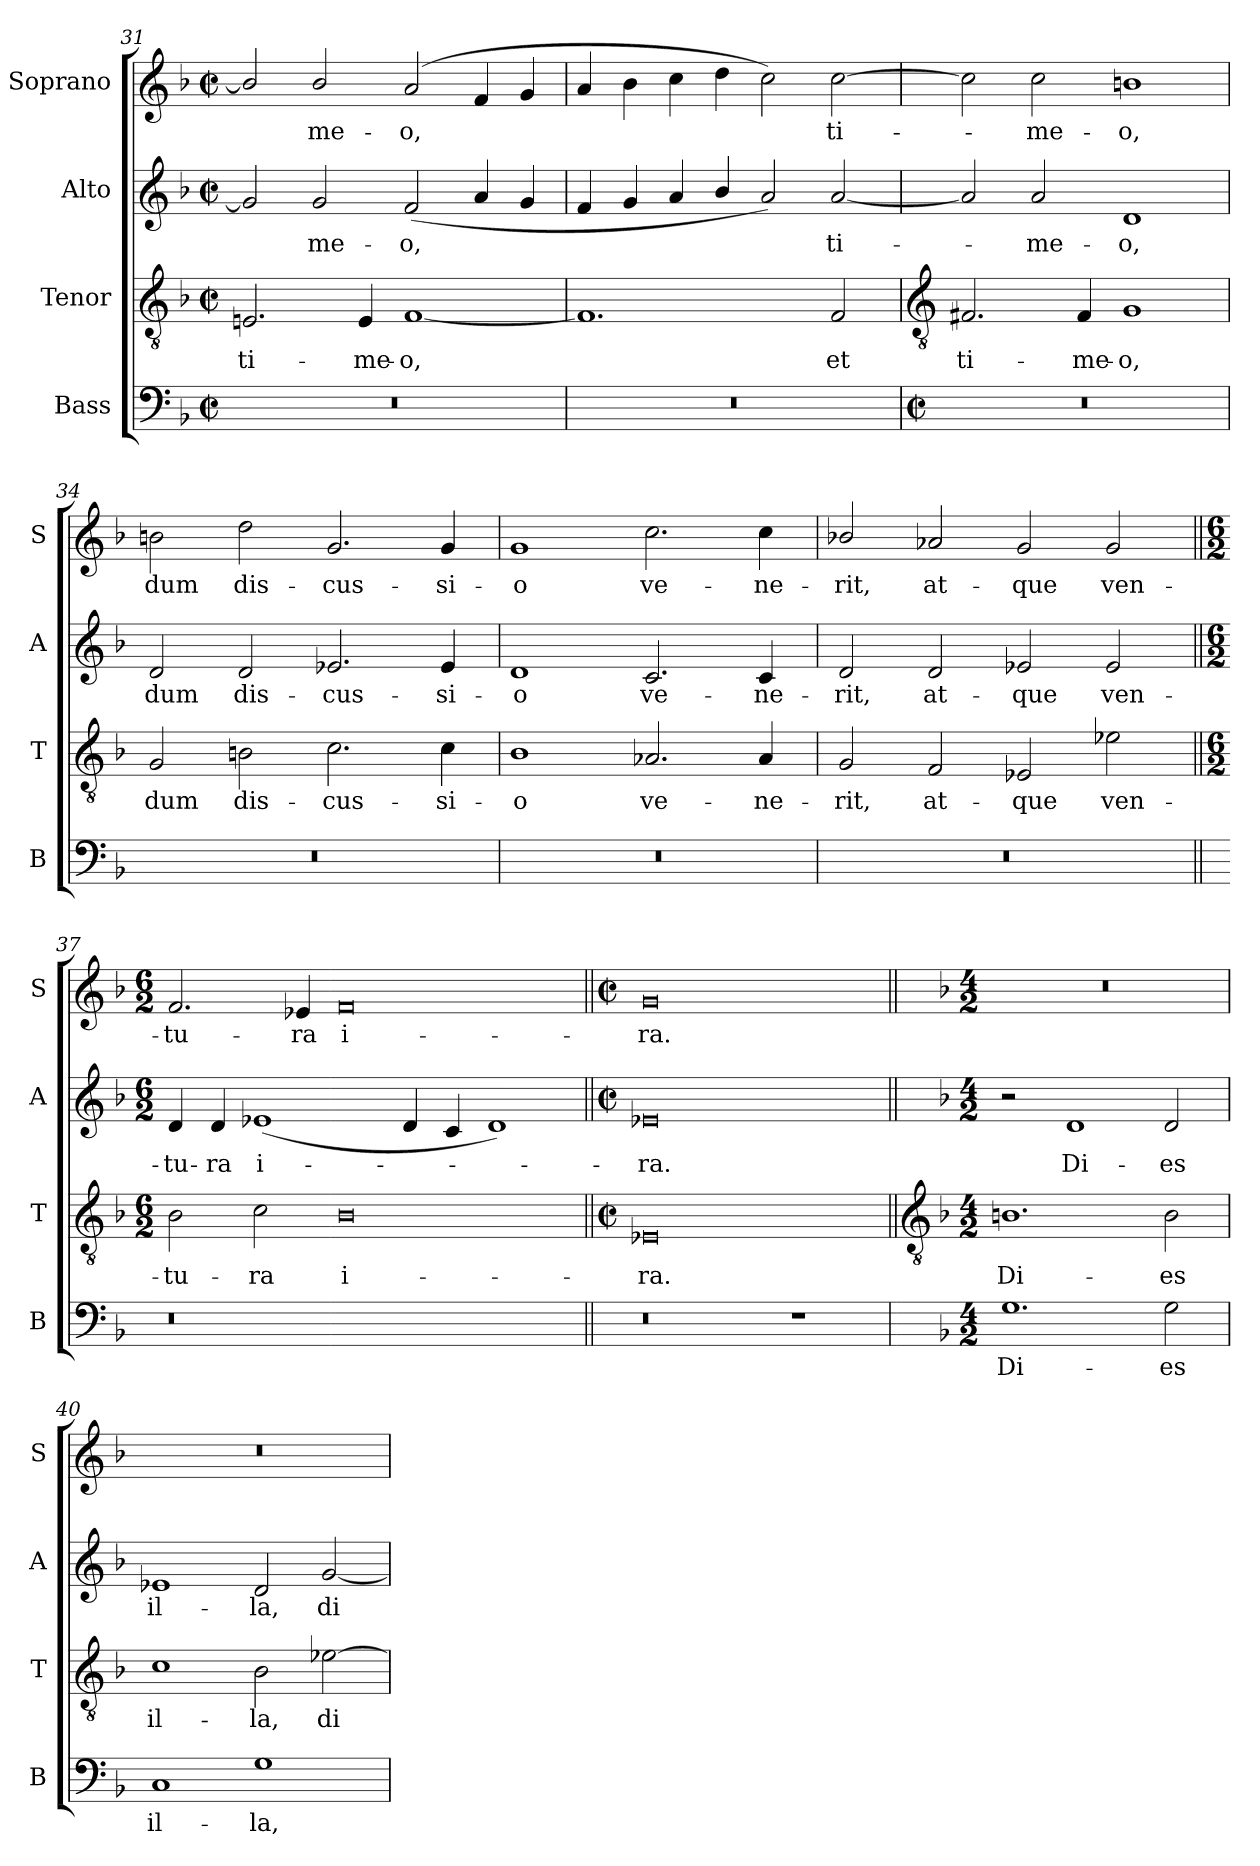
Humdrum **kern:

**kern	**text	**kern	**text	**kern	**text	**kern	**text
*part4	*part4	*part3	*part3	*part2	*part2	*part1	*part1
*staff4	*staff4	*staff3	*staff3	*staff2	*staff2	*staff1	*staff1
*I"Bass	*	*I"Tenor	*	*I"Alto	*	*I"Soprano	*
*I'B	*	*I'T	*	*I'A	*	*I'S	*
*clefF4	*	*clefGv2	*	*clefG2	*	*clefG2	*
*k[b-]	*	*k[b-]	*	*k[b-]	*	*k[b-]	*
*F:	*	*F:	*	*F:	*	*F:	*
*M4/2	*	*M4/2	*	*M4/2	*	*M4/2	*
*met(c|)	*	*met(c|)	*	*met(c|)	*	*met(c|)	*
=31	=31	=31	=31	=31	=31	=31	=31
!	!	!	!LO:LY:b	!	!	!	!
0r	.	2.En	ti-	2g]	.	2b-/]	.
!	!	!	!	!	!LO:LY:b	!	!LO:LY:b
.	.	.	.	2g	me-	2b-/	me-
!	!	!	!LO:LY:b	!	!	!	!
.	.	4E	-me-	.	.	.	.
!	!	!	!LO:LY:b	!	!LO:LY:b	!	!LO:LY:b
.	.	[1F	-o,	(<2f	-o,	(>2a	-o,
.	.	.	.	4a	.	4f	.
.	.	.	.	4g	.	4g	.
=32	=32	=32	=32	=32	=32	=32	=32
0r	.	1.F]	.	4f	.	4a	.
.	.	.	.	4g	.	4b-	.
.	.	.	.	4a	.	4cc	.
.	.	.	.	4b-/	.	4dd	.
.	.	.	.	2a)	.	2cc)	.
!	!	!	!LO:LY:b	!	!LO:LY:b	!	!LO:LY:b
.	.	2F	et	[2a	ti-	[2cc	ti-
!!LO:LB:g=z
=33	=33	=33	=33	=33	=33	=33	=33
*	*	*clefGv2	*	*	*	*	*
*M4/2	*	*	*	*	*	*	*
*met(c|)	*	*	*	*	*	*	*
!	!	!	!LO:LY:b	!	!	!	!
0r	.	2.F#X	ti-	2a]	.	2cc]	.
!	!	!	!	!	!LO:LY:b	!	!LO:LY:b
.	.	.	.	2a	me-	2cc	me-
!	!	!	!LO:LY:b	!	!	!	!
.	.	4F#	-me-	.	.	.	.
!	!	!	!LO:LY:b	!	!LO:LY:b	!	!LO:LY:b
.	.	1G	-o,	1d	-o,	1bn	-o,
=34	=34	=34	=34	=34	=34	=34	=34
!	!	!	!LO:LY:b	!	!LO:LY:b	!	!LO:LY:b
0r	.	2G	dum	2d	dum	2bn	dum
!	!	!	!LO:LY:b	!	!LO:LY:b	!	!LO:LY:b
.	.	2Bn	dis-	2d	dis-	2dd	dis-
!	!	!	!LO:LY:b	!	!LO:LY:b	!	!LO:LY:b
.	.	2.c	-cus-	2.e-X	-cus-	2.g	-cus-
!	!	!	!LO:LY:b	!	!LO:LY:b	!	!LO:LY:b
.	.	4c	-si-	4e-	-si-	4g	-si-
=35	=35	=35	=35	=35	=35	=35	=35
!	!	!	!LO:LY:b	!	!LO:LY:b	!	!LO:LY:b
0r	.	1B-	-o	1d	-o	1g	-o
!	!	!	!LO:LY:b	!	!LO:LY:b	!	!LO:LY:b
.	.	2.A-X	ve-	2.c	ve-	2.cc	ve-
!	!	!	!LO:LY:b	!	!LO:LY:b	!	!LO:LY:b
.	.	4A-	-ne-	4c	-ne-	4cc	-ne-
=36	=36	=36	=36	=36	=36	=36	=36
!	!	!	!LO:LY:b	!	!LO:LY:b	!	!LO:LY:b
0r	.	2G	-rit,	2d	-rit,	2b-X/	-rit,
!	!	!	!LO:LY:b	!	!LO:LY:b	!	!LO:LY:b
.	.	2F	at-	2d	at-	2a-X	at-
!	!	!	!LO:LY:b	!	!LO:LY:b	!	!LO:LY:b
.	.	2E-X	-que	2e-X	-que	2g	-que
!	!	!	!LO:LY:b	!	!LO:LY:b	!	!LO:LY:b
.	.	2e-X	ven-	2e-	ven-	2g	ven-
=37||	=37||	=37||	=37||	=37||	=37||	=37||	=37||
*	*	*M6/2	*	*M6/2	*	*M6/2	*
!	!	!	!LO:LY:b	!	!LO:LY:b	!	!LO:LY:b
0r	.	2B-	-tu-	4d	-tu-	2.f	-tu-
!	!	!	!	!	!LO:LY:b	!	!
.	.	.	.	4d	-ra	.	.
!	!	!	!LO:LY:b	!	!LO:LY:b	!	!
.	.	2c	-ra	(<1e-X	i-	.	.
!	!	!	!	!	!	!	!LO:LY:b
.	.	.	.	.	.	4e-X	-ra
!	!	!	!LO:LY:b	!	!	!	!LO:LY:b
.	.	0B-	i-	.	.	0f	i-
.	.	.	.	4d	.	.	.
.	.	.	.	4c	.	.	.
1ryy	.	.	.	1d)	.	.	.
=38||	=38||	=38||	=38||	=38||	=38||	=38||	=38||
*	*	*M4/2	*	*M4/2	*	*M4/2	*
*	*	*met(c|)	*	*met(c|)	*	*met(c|)	*
!	!	!	!LO:LY:b	!	!LO:LY:b	!	!LO:LY:b
0r	.	0E-X	-ra.	0e-X	ra.	0g	-ra.
1r	.	1ryy	.	1ryy	.	1ryy	.
!!LO:LB:g=z
=39	=39||	=39||	=39||	=39||	=39||	=39||	=39||
*	*	*clefGv2	*	*	*	*	*
*k[b-]	*	*	*	*	*	*	*
*F:	*	*	*	*	*	*	*
*M4/2	*	*M4/2	*	*M4/2	*	*M4/2	*
!	!LO:LY:b	!	!LO:LY:b	!	!	!	!
1.G	Di-	1.Bn	Di-	2r	.	0r	.
!	!	!	!	!	!LO:LY:b	!	!
.	.	.	.	1d	Di-	.	.
!	!LO:LY:b	!	!LO:LY:b	!	!LO:LY:b	!	!
2G	-es	2B	-es	2d	-es	.	.
=40	=40	=40	=40	=40	=40	=40	=40
!	!LO:LY:b	!	!LO:LY:b	!	!LO:LY:b	!	!
1C	il-	1c	il-	1e-X	il-	0r	.
!	!LO:LY:b	!	!LO:LY:b	!	!LO:LY:b	!	!
1G	-la,	2B-	-la,	2d	-la,	.	.
!	!	!	!LO:LY:b	!	!LO:LY:b	!	!
.	.	[2e-X	di-	[2g	di-	.	.
=	=	=	=	=	=	=	=
*-	*-	*-	*-	*-	*-	*-	*-
